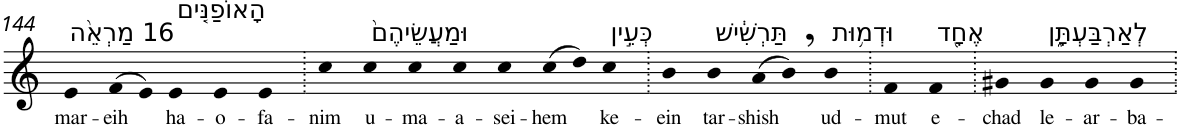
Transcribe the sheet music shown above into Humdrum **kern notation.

**kern	**text
*part1	*part1
*staff1	*staff1
*I"Piano	*
*I'Pno	*
!!LO:PB:g=z
*clefG2	*
*k[]	*
=144	=144
!LO:TX:a:t=16 מַרְאֵ֨ה	!
!	!LO:LY:b
4e	mar-
!	!LO:LY:b
(>8f	-eih
8e)	.
!LO:TX:a:t=הָאוֹפַנִּ֤ים	!
!	!LO:LY:b
4e	ha-
!	!LO:LY:b
4e	-o-
!	!LO:LY:b
4e	-fa-
=145.	=145.
!	!LO:LY:b
4cc	-nim
!LO:TX:a:t=וּמַעֲשֵׂיהֶם֙	!
!	!LO:LY:b
4cc	u-
!	!LO:LY:b
4cc	-ma-
!	!LO:LY:b
4cc	-a-
!	!LO:LY:b
4cc	-sei-
!	!LO:LY:b
(>8cc	-hem
8dd)	.
!LO:TX:a:t=כְּעֵ֣ין	!
!	!LO:LY:b
4cc	ke-
=146.	=146.
!	!LO:LY:b
4b	-ein
!LO:TX:a:t=תַּרְשִׁ֔ישׁ	!
!	!LO:LY:b
4b	tar-
!	!LO:LY:b
(>8a	-shish
8b,)	.
!LO:TX:a:t=וּדְמ֥וּת	!
!	!LO:LY:b
4b	ud-
=147.	=147.
!	!LO:LY:b
4f	-mut
!LO:TX:a:t=אֶחָ֖ד	!
!	!LO:LY:b
4f	e-
=148.	=148.
!	!LO:LY:b
4g#X	-chad
!LO:TX:a:t=לְאַרְבַּעְתָּ֑ן	!
!	!LO:LY:b
4g#	le-
!	!LO:LY:b
4g#	-ar-
!	!LO:LY:b
4g#	-ba-
=.	=.
*-	*-
